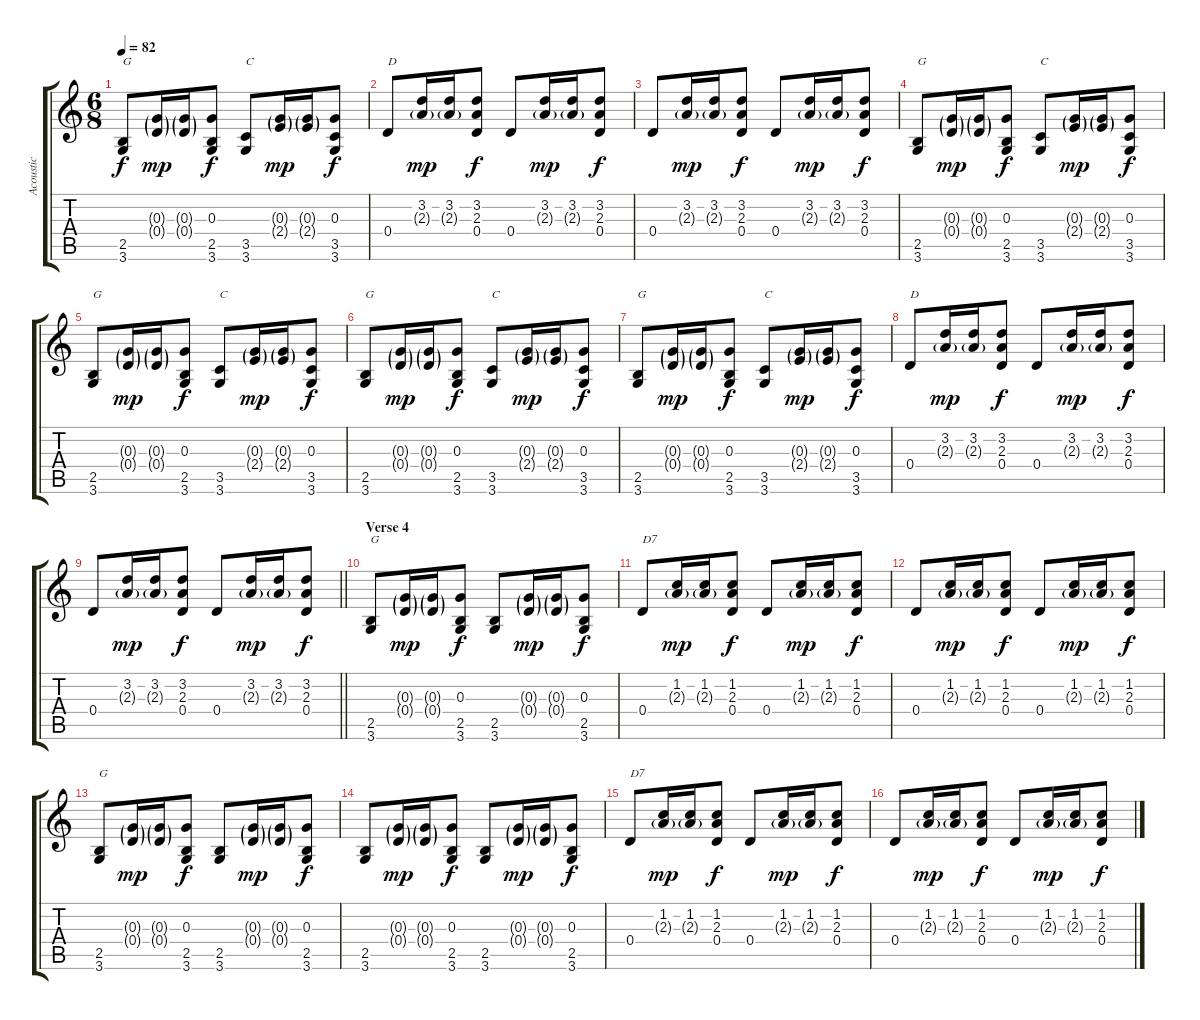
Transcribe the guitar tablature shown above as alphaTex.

\track ("Acoustic" "Acoustic") {instrument acousticguitarsteel}
\staff {score tabs}
\tuning (E4 B3 G3 D3 A2 E2) {hide}
\ts (6 8)
\tempo 82
\clef g2
\ks c
(2.5 3.6).8{txt "G" dy f} (0.3{g} 0.4{g}).16{dy mp} (0.3{g} 0.4{g}).16 (0.3 2.5 3.6).8{dy f} (3.5 3.6).8{txt "C"} (0.3{g} 2.4{g}).16{dy mp} (0.3{g} 2.4{g}).16 (0.3 3.5 3.6).8{dy f} |
0.4.8{txt "D"} (3.2 2.3{g}).16{dy mp} (3.2 2.3{g}).16 (3.2 2.3 0.4).8{dy f} 0.4.8 (3.2 2.3{g}).16{dy mp} (3.2 2.3{g}).16 (3.2 2.3 0.4).8{dy f} |
0.4.8 (3.2 2.3{g}).16{dy mp} (3.2 2.3{g}).16 (3.2 2.3 0.4).8{dy f} 0.4.8 (3.2 2.3{g}).16{dy mp} (3.2 2.3{g}).16 (3.2 2.3 0.4).8{dy f} |
(2.5 3.6).8{txt "G"} (0.3{g} 0.4{g}).16{dy mp} (0.3{g} 0.4{g}).16 (0.3 2.5 3.6).8{dy f} (3.5 3.6).8{txt "C"} (0.3{g} 2.4{g}).16{dy mp} (0.3{g} 2.4{g}).16 (0.3 3.5 3.6).8{dy f} |
(2.5 3.6).8{txt "G"} (0.3{g} 0.4{g}).16{dy mp} (0.3{g} 0.4{g}).16 (0.3 2.5 3.6).8{dy f} (3.5 3.6).8{txt "C"} (0.3{g} 2.4{g}).16{dy mp} (0.3{g} 2.4{g}).16 (0.3 3.5 3.6).8{dy f} |
(2.5 3.6).8{txt "G"} (0.3{g} 0.4{g}).16{dy mp} (0.3{g} 0.4{g}).16 (0.3 2.5 3.6).8{dy f} (3.5 3.6).8{txt "C"} (0.3{g} 2.4{g}).16{dy mp} (0.3{g} 2.4{g}).16 (0.3 3.5 3.6).8{dy f} |
(2.5 3.6).8{txt "G"} (0.3{g} 0.4{g}).16{dy mp} (0.3{g} 0.4{g}).16 (0.3 2.5 3.6).8{dy f} (3.5 3.6).8{txt "C"} (0.3{g} 2.4{g}).16{dy mp} (0.3{g} 2.4{g}).16 (0.3 3.5 3.6).8{dy f} |
0.4.8{txt "D"} (3.2 2.3{g}).16{dy mp} (3.2 2.3{g}).16 (3.2 2.3 0.4).8{dy f} 0.4.8 (3.2 2.3{g}).16{dy mp} (3.2 2.3{g}).16 (3.2 2.3 0.4).8{dy f} |
\barLineRight lightlight
0.4.8 (3.2 2.3{g}).16{dy mp} (3.2 2.3{g}).16 (3.2 2.3 0.4).8{dy f} 0.4.8 (3.2 2.3{g}).16{dy mp} (3.2 2.3{g}).16 (3.2 2.3 0.4).8{dy f} |
\section ("" "Verse 4")
(2.5 3.6).8{txt "G"} (0.3{g} 0.4{g}).16{dy mp} (0.3{g} 0.4{g}).16 (0.3 2.5 3.6).8{dy f} (2.5 3.6).8 (0.3{g} 0.4{g}).16{dy mp} (0.3{g} 0.4{g}).16 (0.3 2.5 3.6).8{dy f} |
0.4.8{txt "D7"} (1.2 2.3{g}).16{dy mp} (1.2 2.3{g}).16 (1.2 2.3 0.4).8{dy f} 0.4.8 (1.2 2.3{g}).16{dy mp} (1.2 2.3{g}).16 (1.2 2.3 0.4).8{dy f} |
0.4.8 (1.2 2.3{g}).16{dy mp} (1.2 2.3{g}).16 (1.2 2.3 0.4).8{dy f} 0.4.8 (1.2 2.3{g}).16{dy mp} (1.2 2.3{g}).16 (1.2 2.3 0.4).8{dy f} |
(2.5 3.6).8{txt "G"} (0.3{g} 0.4{g}).16{dy mp} (0.3{g} 0.4{g}).16 (0.3 2.5 3.6).8{dy f} (2.5 3.6).8 (0.3{g} 0.4{g}).16{dy mp} (0.3{g} 0.4{g}).16 (0.3 2.5 3.6).8{dy f} |
(2.5 3.6).8 (0.3{g} 0.4{g}).16{dy mp} (0.3{g} 0.4{g}).16 (0.3 2.5 3.6).8{dy f} (2.5 3.6).8 (0.3{g} 0.4{g}).16{dy mp} (0.3{g} 0.4{g}).16 (0.3 2.5 3.6).8{dy f} |
0.4.8{txt "D7"} (1.2 2.3{g}).16{dy mp} (1.2 2.3{g}).16 (1.2 2.3 0.4).8{dy f} 0.4.8 (1.2 2.3{g}).16{dy mp} (1.2 2.3{g}).16 (1.2 2.3 0.4).8{dy f} |
0.4.8 (1.2 2.3{g}).16{dy mp} (1.2 2.3{g}).16 (1.2 2.3 0.4).8{dy f} 0.4.8 (1.2 2.3{g}).16{dy mp} (1.2 2.3{g}).16 (1.2 2.3 0.4).8{dy f}
